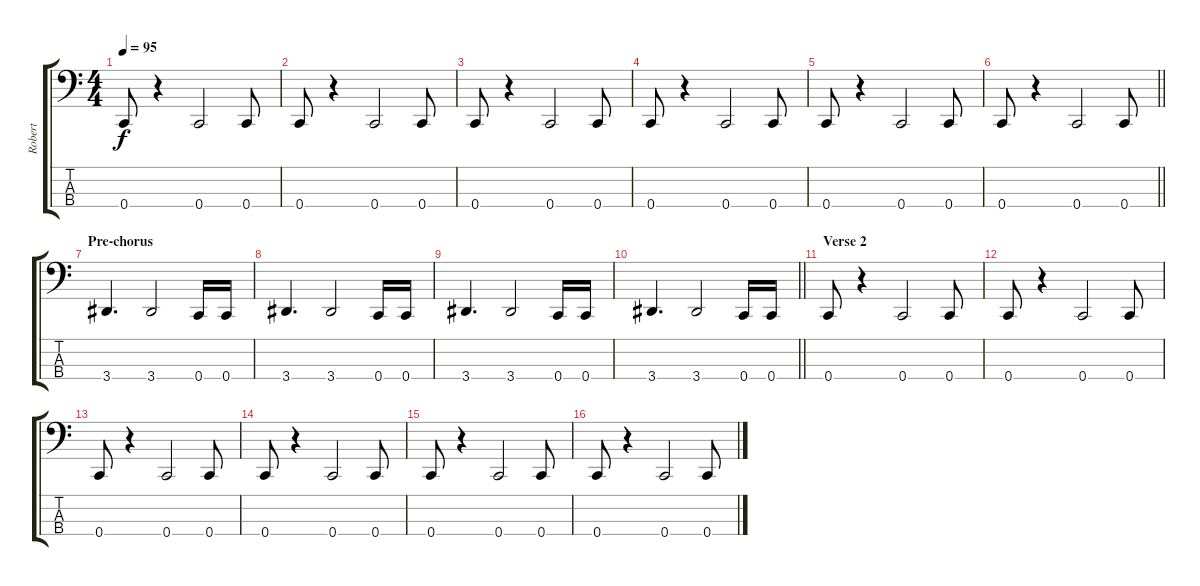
\track ("Robert" "Robert") {instrument electricbassfinger}
\staff {score tabs}
\tuning (F2 C2 G1 C1) {hide}
\ts (4 4)
\tempo 95
\clef f4
\ks c
0.4.8{dy f} r.4 0.4.2 0.4.8 |
0.4.8 r.4 0.4.2 0.4.8 |
0.4.8 r.4 0.4.2 0.4.8 |
0.4.8 r.4 0.4.2 0.4.8 |
0.4.8 r.4 0.4.2 0.4.8 |
\barLineRight lightlight
0.4.8 r.4 0.4.2 0.4.8 |
\section ("" "Pre-chorus")
3.4.4{d} 3.4.2 0.4.16 0.4.16 |
3.4.4{d} 3.4.2 0.4.16 0.4.16 |
3.4.4{d} 3.4.2 0.4.16 0.4.16 |
\barLineRight lightlight
3.4.4{d} 3.4.2 0.4.16 0.4.16 |
\section ("" "Verse 2")
0.4.8 r.4 0.4.2 0.4.8 |
0.4.8 r.4 0.4.2 0.4.8 |
0.4.8 r.4 0.4.2 0.4.8 |
0.4.8 r.4 0.4.2 0.4.8 |
0.4.8 r.4 0.4.2 0.4.8 |
0.4.8 r.4 0.4.2 0.4.8
